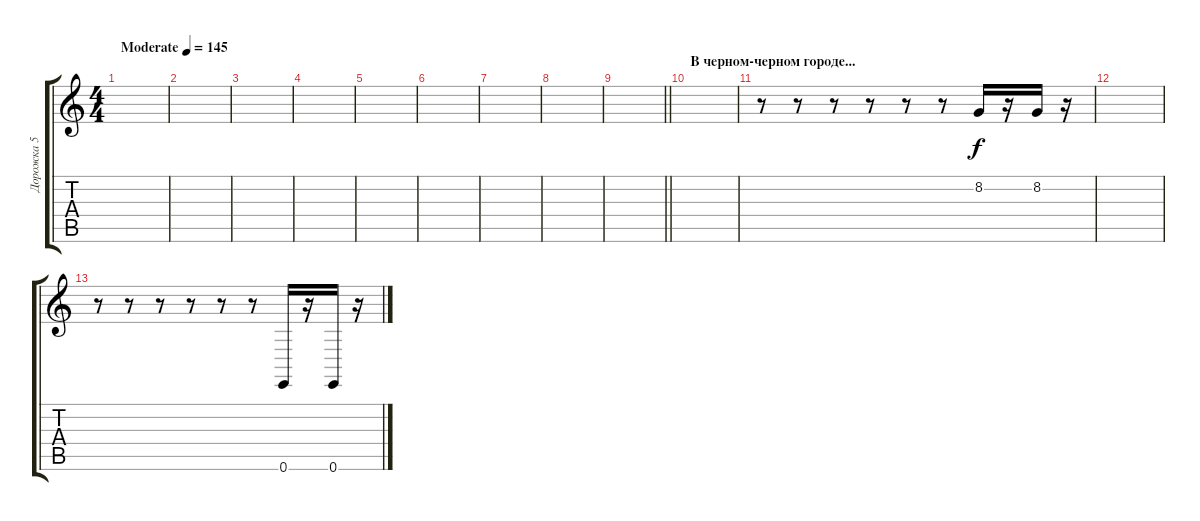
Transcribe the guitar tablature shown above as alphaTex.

\track ("Дорожка 5" "Дорожка 5") {instrument trombone}
\staff {score tabs}
\tuning (E4 B3 G3 D3 A2 E2) {hide}
\ts (4 4)
\tempo (145 "Moderate")
\clef g2
\ks c
|
|
|
|
|
|
|
|
\barLineRight lightlight
|
\section ("" "В черном-черном городе...")
|
r.8 r.8 r.8 r.8 r.8 r.8 8.2.16 r.16 8.2.16 r.16 |
|
r.8 r.8 r.8 r.8 r.8 r.8 0.6.16 r.16 0.6.16 r.16
